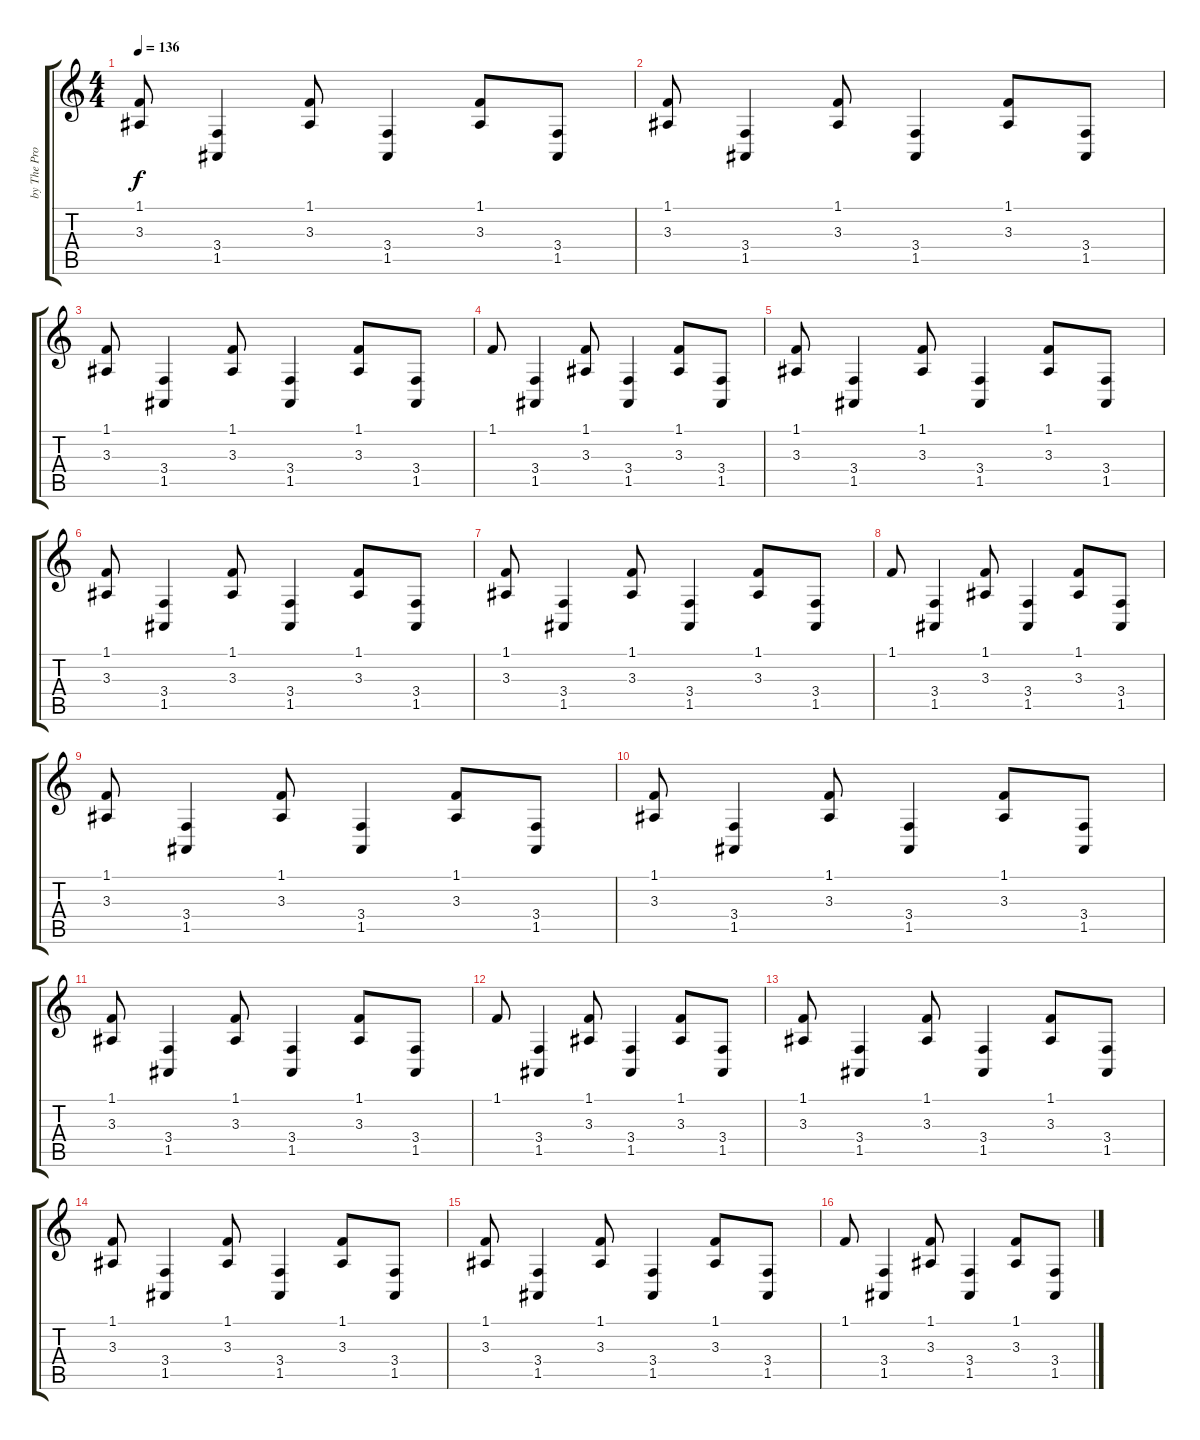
\track ("by The Prodigy" "by The Pro") {instrument lead4chiff}
\staff {score tabs}
\tuning (E4 B3 G3 D3 A2 E2) {hide}
\ts (4 4)
\tempo 136
\clef g2
\ks c
(1.1 3.3).8{dy f} (3.4 1.5).4 (1.1 3.3).8 (3.4 1.5).4 (1.1 3.3).8 (3.4 1.5).8 |
(1.1 3.3).8 (3.4 1.5).4 (1.1 3.3).8 (3.4 1.5).4 (1.1 3.3).8 (3.4 1.5).8 |
(1.1 3.3).8 (3.4 1.5).4 (1.1 3.3).8 (3.4 1.5).4 (1.1 3.3).8 (3.4 1.5).8 |
1.1.8 (3.4 1.5).4 (1.1 3.3).8 (3.4 1.5).4 (1.1 3.3).8 (3.4 1.5).8 |
(1.1 3.3).8 (3.4 1.5).4 (1.1 3.3).8 (3.4 1.5).4 (1.1 3.3).8 (3.4 1.5).8 |
(1.1 3.3).8 (3.4 1.5).4 (1.1 3.3).8 (3.4 1.5).4 (1.1 3.3).8 (3.4 1.5).8 |
(1.1 3.3).8 (3.4 1.5).4 (1.1 3.3).8 (3.4 1.5).4 (1.1 3.3).8 (3.4 1.5).8 |
1.1.8 (3.4 1.5).4 (1.1 3.3).8 (3.4 1.5).4 (1.1 3.3).8 (3.4 1.5).8 |
(1.1 3.3).8 (3.4 1.5).4 (1.1 3.3).8 (3.4 1.5).4 (1.1 3.3).8 (3.4 1.5).8 |
(1.1 3.3).8 (3.4 1.5).4 (1.1 3.3).8 (3.4 1.5).4 (1.1 3.3).8 (3.4 1.5).8 |
(1.1 3.3).8 (3.4 1.5).4 (1.1 3.3).8 (3.4 1.5).4 (1.1 3.3).8 (3.4 1.5).8 |
1.1.8 (3.4 1.5).4 (1.1 3.3).8 (3.4 1.5).4 (1.1 3.3).8 (3.4 1.5).8 |
(1.1 3.3).8 (3.4 1.5).4 (1.1 3.3).8 (3.4 1.5).4 (1.1 3.3).8 (3.4 1.5).8 |
(1.1 3.3).8 (3.4 1.5).4 (1.1 3.3).8 (3.4 1.5).4 (1.1 3.3).8 (3.4 1.5).8 |
(1.1 3.3).8 (3.4 1.5).4 (1.1 3.3).8 (3.4 1.5).4 (1.1 3.3).8 (3.4 1.5).8 |
1.1.8 (3.4 1.5).4 (1.1 3.3).8 (3.4 1.5).4 (1.1 3.3).8 (3.4 1.5).8
